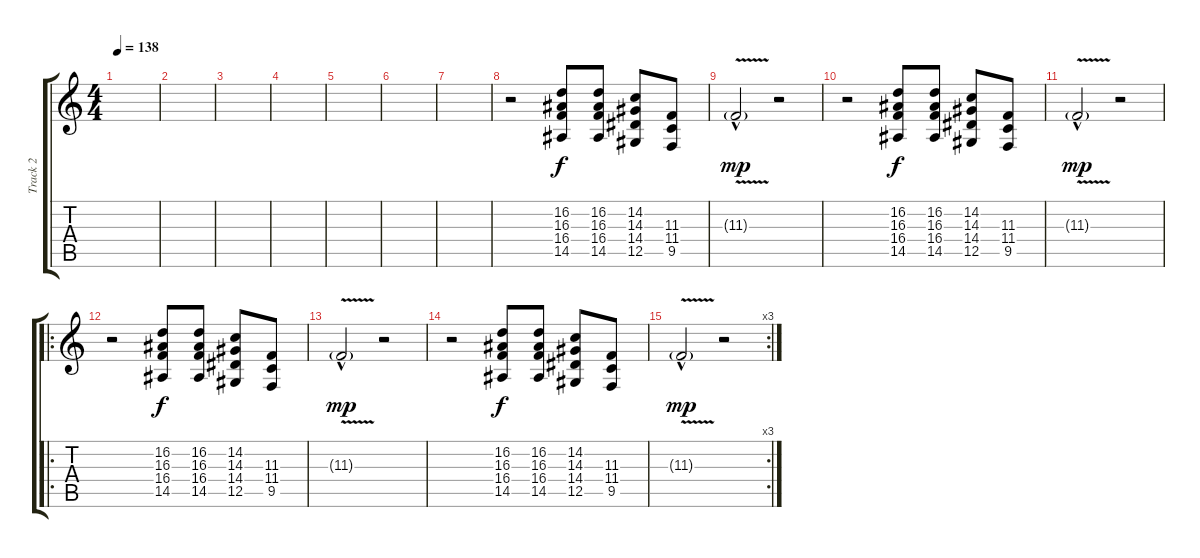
\track ("Track 2" "Track 2") {instrument synthvoice}
\staff {score tabs}
\tuning (Eb4 Bb3 Gb3 Db3 Ab2 Eb2) {hide}
\ts (4 4)
\tempo 138
\clef g2
\ks c
|
|
|
|
|
|
|
r.2 (16.2 16.3 16.4 14.5).8{dy f} (16.2 16.3 16.4 14.5).8 (14.2 14.3 14.4 12.5).8 (11.3 11.4 9.5).8 |
11.3{v g hac}.2{dy mp} r.2 |
r.2 (16.2 16.3 16.4 14.5).8{dy f} (16.2 16.3 16.4 14.5).8 (14.2 14.3 14.4 12.5).8 (11.3 11.4 9.5).8 |
11.3{v g hac}.2{dy mp} r.2 |
\ro
r.2 (16.2 16.3 16.4 14.5).8{dy f} (16.2 16.3 16.4 14.5).8 (14.2 14.3 14.4 12.5).8 (11.3 11.4 9.5).8 |
11.3{v g hac}.2{dy mp} r.2 |
r.2 (16.2 16.3 16.4 14.5).8{dy f} (16.2 16.3 16.4 14.5).8 (14.2 14.3 14.4 12.5).8 (11.3 11.4 9.5).8 |
\rc 3
11.3{v g hac}.2{dy mp} r.2
